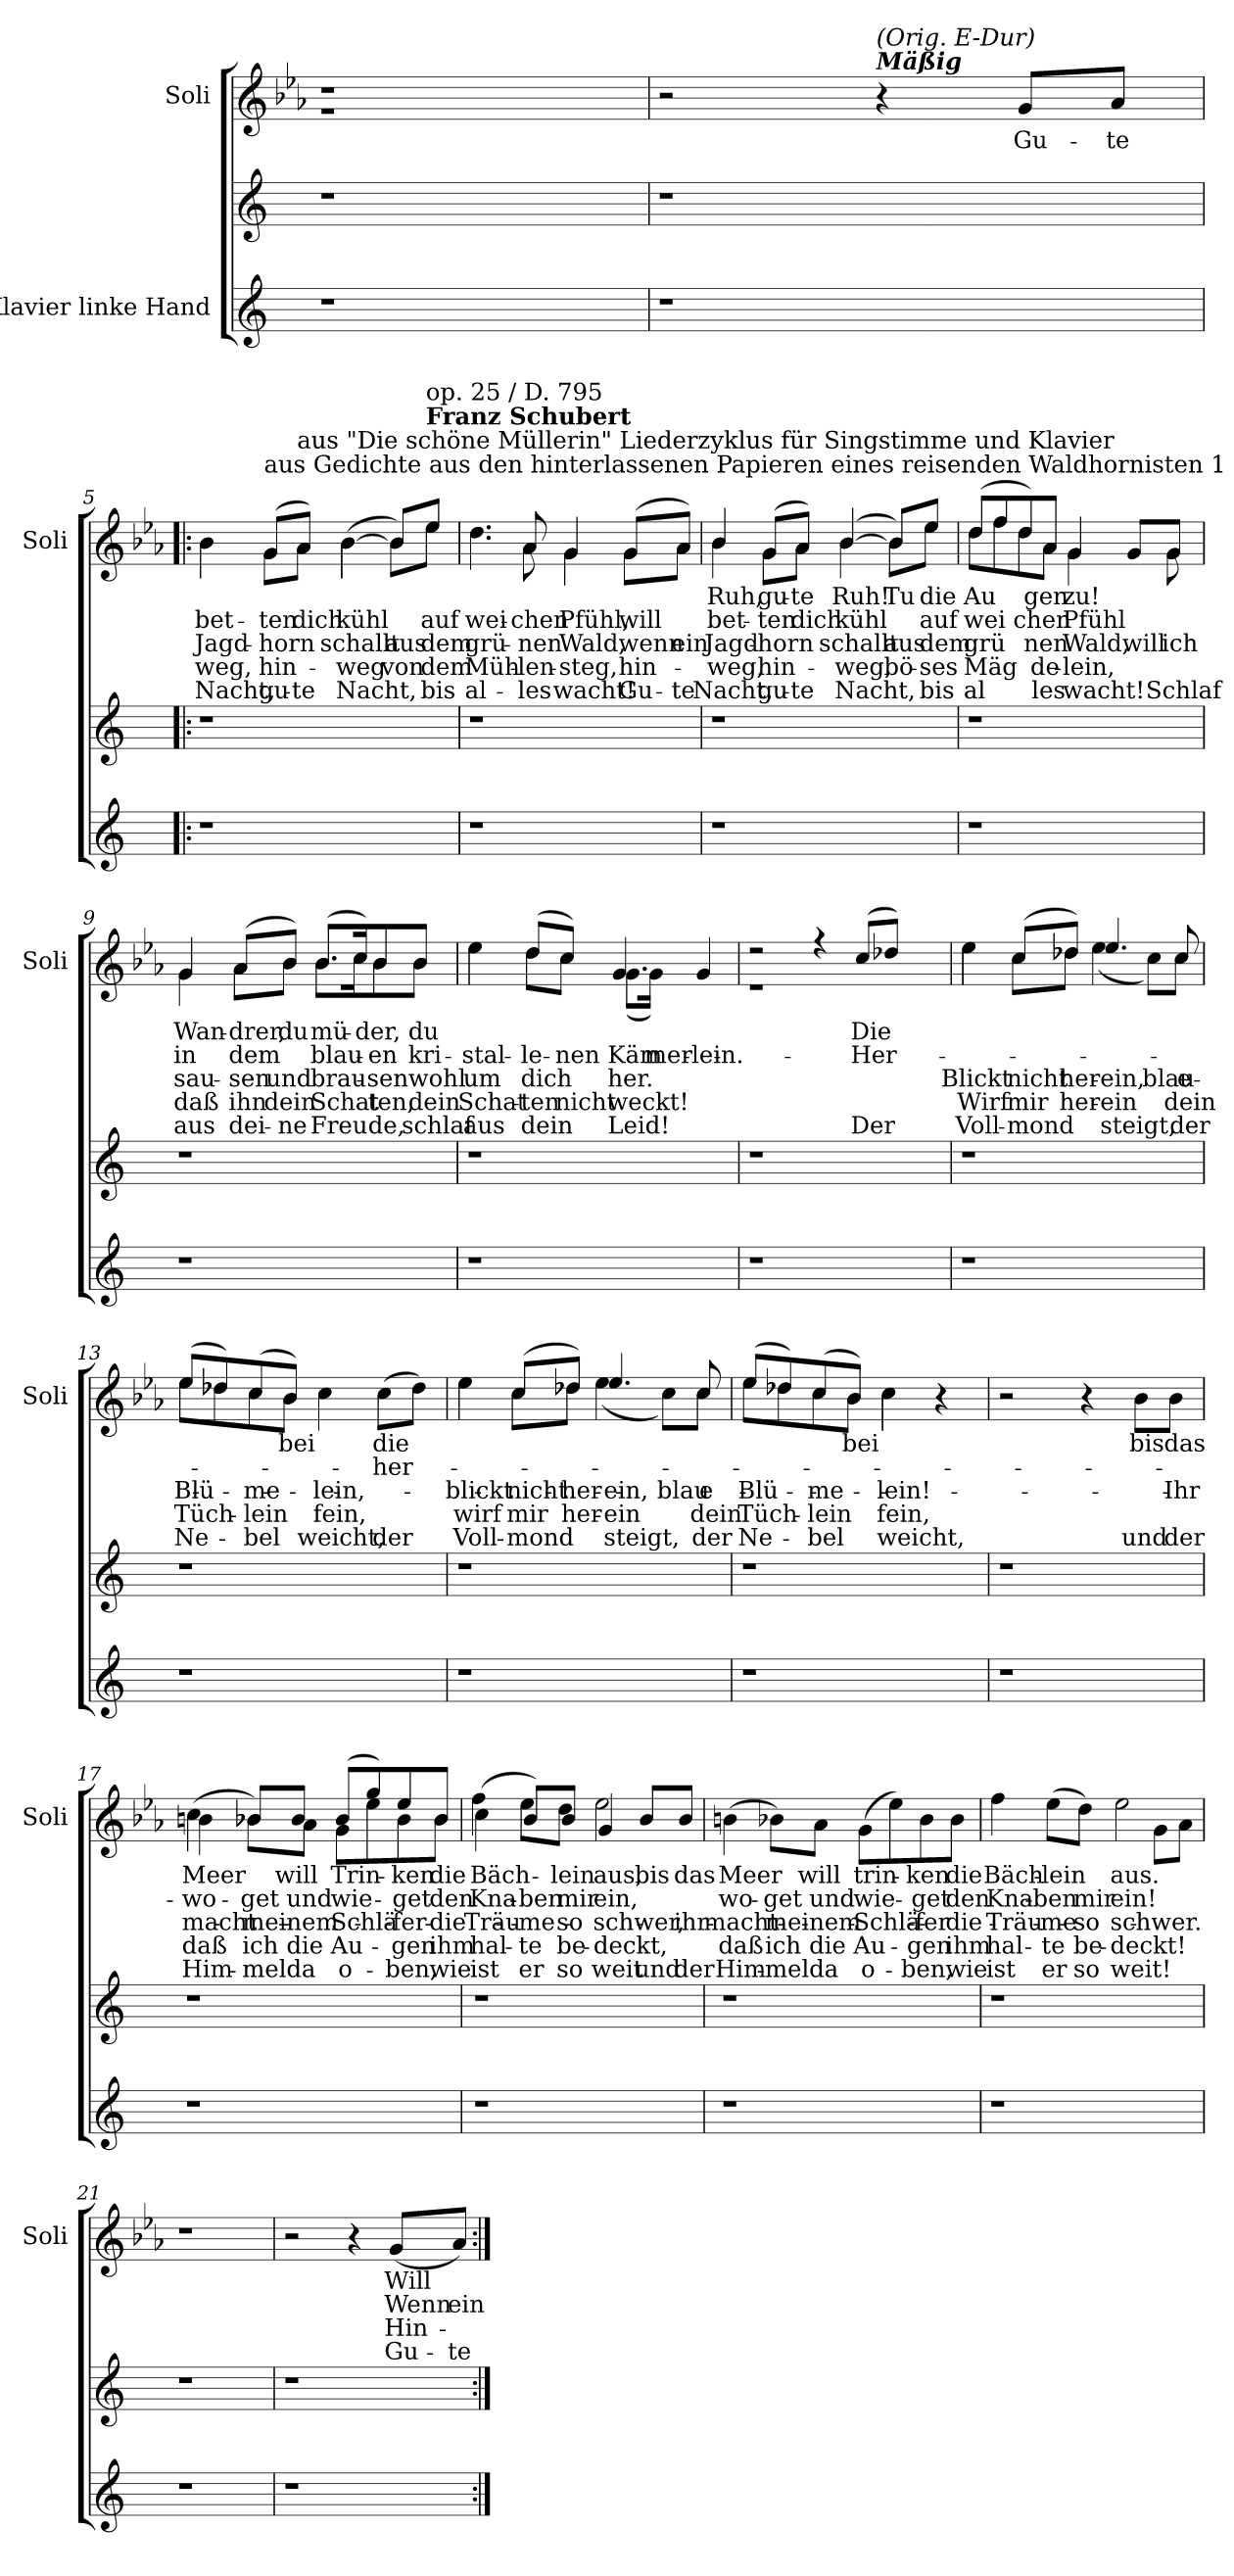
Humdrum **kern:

**kern	**kern	**kern	**text	**text	**text	**text	**text
*part2	*part2	*part1	*part1	*part1	*part1	*part1	*part1
*staff3	*staff2	*staff1	*staff1	*staff1	*staff1	*staff1	*staff1
*I"Klavier linke Hand	*	*I"Soli	*	*	*	*	*
*	*	*I'Soli	*	*	*	*	*
*clefG2	*clefG2	*clefG2	*	*	*	*	*
*k[]	*k[]	*k[b-e-a-]	*	*	*	*	*
=1	=1	=1	=1	=1	=1	=1	=1
*	*	*^	*	*	*	*	*
1r	1r	1r	1r	.	.	.	.	.
=2	=2	=2	=2	=2	=2	=2	=2	=2
1r	1r	1r	1r	.	.	.	.	.
=3	=3	=3	=3	=3	=3	=3	=3	=3
1r	1r	1r	1r	.	.	.	.	.
*	*	*v	*v	*	*	*	*	*
=4	=4	=4	=4	=4	=4	=4	=4
1r	1r	2r	.	.	.	.	.
!	!	!LO:TX:a:Bi:t=Mäßig	!	!	!	!	!
!	!	!LO:TX:a:i:t=(Orig. E-Dur)	!	!	!	!	!
.	.	4r	.	.	.	.	.
!	!	!	!LO:LY:b	!	!	!	!
.	.	8g/L	Gu-	.	.	.	.
!	!	!	!LO:LY:b	!	!	!	!
.	.	8a-/J	te	.	.	.	.
=5!|:	=5!|:	=5!|:	=5!|:	=5!|:	=5!|:	=5!|:	=5!|:
!	!	!LO:TX:a:B:t=Wilhelm Müller (1794-1827)	!	!	!	!	!
!	!	!LO:TX:a:t=20. Des Baches-Wiegenlied	!	!	!	!	!
!	!	!	!LO:LY:b	!	!	!	!
*	*	*^	*	*	*	*	*
!	!	!	!	!	!LO:LY:b	!LO:LY:b	!LO:LY:b	!LO:LY:b
1r	1r	4b-\	4b-\	.	bet-	Jagd-	weg,	Nacht,
!	!	!LO:TX:a:t=aus Gedichte aus den hinterlassenen Papieren eines reisenden Waldhornisten 1	!	!	!	!	!	!
!	!	!	!	!LO:LY:b	!	!	!	!
!	!	!	!	!	!LO:LY:b	!LO:LY:b	!LO:LY:b	!LO:LY:b
.	.	(8g/L	8g\L	.	ten	horn	hin-	gu-
!	!	!LO:TX:a:t=aus "Die schöne Müllerin" Liederzyklus für Singstimme und Klavier	!	!	!	!	!	!
!	!	!	!	!LO:LY:b	!	!	!	!
!	!	!	!	!	!LO:LY:b	!	!	!LO:LY:b
.	.	8a-/J)	8a-\J	.	dich	.	.	te
!	!	!	!	!LO:LY:b	!	!	!	!
!	!	!	!	!	!LO:LY:b	!LO:LY:b	!LO:LY:b	!LO:LY:b
.	.	([4b-\	4b-\	.	kühl	schallt	weg	Nacht,
!	!	!	!	!LO:LY:b	!	!	!	!
!	!	!	!	!	!	!LO:LY:b	!LO:LY:b	!
.	.	8b-/L])	8b-\L	.	.	aus	von	.
!	!	!LO:TX:a:B:t=Franz Schubert	!	!	!	!	!	!
!	!	!LO:TX:a:t=op. 25 / D. 795	!	!	!	!	!	!
!	!	!	!	!LO:LY:b	!	!	!	!
!	!	!	!	!	!LO:LY:b	!LO:LY:b	!LO:LY:b	!LO:LY:b
.	.	8ee-/J	8ee-\J	.	auf	dem	dem	bis
!!LO:LB:g=z	!!
=6	=6	=6	=6	=6	=6	=6	=6	=6
!	!	!	!	!LO:LY:b	!	!	!	!
!	!	!	!	!	!LO:LY:b	!LO:LY:b	!LO:LY:b	!LO:LY:b
1r	1r	4.dd\	4.dd\	.	wei-	grü-	Müh-	al-
!	!	!	!	!LO:LY:b	!	!	!	!
!	!	!	!	!	!LO:LY:b	!LO:LY:b	!LO:LY:b	!LO:LY:b
.	.	8a-/	8a-\	.	chen	nen	len-	les
!	!	!	!	!LO:LY:b	!	!	!	!
!	!	!	!	!	!LO:LY:b	!LO:LY:b	!LO:LY:b	!LO:LY:b
.	.	4g/	4g\	.	Pfühl,	Wald,	steg,	wacht!
!	!	!	!	!LO:LY:b	!	!	!	!
!	!	!	!	!	!LO:LY:b	!LO:LY:b	!LO:LY:b	!LO:LY:b
.	.	(8g/L	8g\L	.	will	wenn	hin-	Gu-
!	!	!	!	!LO:LY:b	!	!	!	!
!	!	!	!	!	!	!LO:LY:b	!	!LO:LY:b
.	.	8a-/J)	8a-\J	.	.	ein	.	te
!!LO:PB:g=z	!!
=7	=7	=7	=7	=7	=7	=7	=7	=7
!	!	!	!	!LO:LY:b	!LO:LY:b	!LO:LY:b	!LO:LY:b	!LO:LY:b
1r	1r	4b-/	4b-\	Ruh,	bet-	Jagd-	weg,	Nacht,
!	!	!	!	!LO:LY:b	!LO:LY:b	!LO:LY:b	!LO:LY:b	!LO:LY:b
.	.	(8g/L	8g\L	gu-	ten	horn	hin-	gu-
!	!	!	!	!LO:LY:b	!LO:LY:b	!	!	!LO:LY:b
.	.	8a-/J)	8a-\J	te	dich	.	.	te
!	!	!	!	!LO:LY:b	!LO:LY:b	!LO:LY:b	!LO:LY:b	!LO:LY:b
.	.	([4b-/	4b-\	Ruh!	kühl	schallt	weg,	Nacht,
!	!	!	!	!LO:LY:b	!	!LO:LY:b	!LO:LY:b	!
.	.	8b-/L])	8b-\L	Tu	.	aus	bö-	.
!	!	!	!	!LO:LY:b	!LO:LY:b	!LO:LY:b	!LO:LY:b	!LO:LY:b
.	.	8ee-/J	8ee-\J	die	auf	dem	ses	bis
=8	=8	=8	=8	=8	=8	=8	=8	=8
!	!	!	!	!LO:LY:b	!LO:LY:b	!LO:LY:b	!LO:LY:b	!LO:LY:b
1r	1r	(8dd/L	8dd\L	Au	wei	grü	Mäg	al
.	.	8ff/	8ff\	.	.	.	.	.
!	!	!	!	!	!LO:LY:b	!	!	!
.	.	8dd/)	8dd\	.	chen	.	.	.
!	!	!	!	!LO:LY:b	!	!LO:LY:b	!LO:LY:b	!LO:LY:b
.	.	8a-/J	8a-\J	gen	.	nen	de-	les
!	!	!	!	!LO:LY:b	!LO:LY:b	!LO:LY:b	!LO:LY:b	!LO:LY:b
.	.	4g/	4g\	zu!	Pfühl	Wald,	lein,	wacht!
!	!	!	!	!	!	!LO:LY:b	!	!
.	.	8g/L	8ryy	.	.	will	.	.
!	!	!	!	!	!	!LO:LY:b	!	!LO:LY:b
.	.	8g/J	8g\	.	.	ich	.	Schlaf
!!LO:LB:g=z	!!
=9	=9	=9	=9	=9	=9	=9	=9	=9
!	!	!	!	!LO:LY:b	!LO:LY:b	!LO:LY:b	!LO:LY:b	!LO:LY:b
1r	1r	4g/	4g\	Wan-	in	sau-	daß	aus
!	!	!	!	!LO:LY:b	!LO:LY:b	!LO:LY:b	!LO:LY:b	!LO:LY:b
.	.	(8a-/L	8a-\L	drer,	dem	sen	ihn	dei-
!	!	!	!	!LO:LY:b	!	!LO:LY:b	!LO:LY:b	!LO:LY:b
.	.	8b-/J)	8b-\J	du	.	und	dein	ne
!	!	!	!	!LO:LY:b	!LO:LY:b	!LO:LY:b	!LO:LY:b	!LO:LY:b
.	.	(8.b-/L	8.b-\L	mü-	blau-	brau-	Schat	Freu
.	.	16cc/K)	16cc\K	.	.	.	.	.
!	!	!	!	!LO:LY:b	!LO:LY:b	!LO:LY:b	!LO:LY:b	!LO:LY:b
.	.	8b-/	8b-\	der,	en	sen	ten,	de,
!	!	!	!	!LO:LY:b	!LO:LY:b	!LO:LY:b	!LO:LY:b	!LO:LY:b
.	.	8b-/J	8b-\J	du	kri-	wohl	dein	schlaf
=10	=10	=10	=10	=10	=10	=10	=10	=10
!	!	!	!	!LO:LY:b	!	!	!LO:LY:b	!LO:LY:b
!	!	!	!	!	!LO:LY:b	!LO:LY:b	!	!
1r	1r	4ee-\	4ee-\	.	stal-	um	Schat-	aus
!	!	!	!	!LO:LY:b	!	!	!LO:LY:b	!LO:LY:b
!	!	!	!	!	!LO:LY:b	!LO:LY:b	!	!
.	.	(8dd/L	8dd\L	.	le-	dich	ten	dein
!	!	!	!	!	!	!	!LO:LY:b	!
!	!	!	!	!	!LO:LY:b	!	!	!
.	.	8cc/J)	8cc\J	.	nen	.	nicht	.
!	!	!	!	!LO:LY:b	!	!	!LO:LY:b	!LO:LY:b
!	!	!	!	!	!LO:LY:b	!LO:LY:b	!	!
.	.	4g/	(8.g\L	.	Käm-	her.	weckt!	Leid!
!	!	!	!	!	!LO:LY:b	!	!	!
.	.	.	16g\Jk)	.	mer-	.	.	.
!	!	!	!	!	!LO:LY:b	!	!	!
.	.	4ryy	4g/	.	lein.	.	.	.
!!LO:LB:g=z	!!
=11	=11	=11	=11	=11	=11	=11	=11	=11
1r	1r	2r	1r	.	.	.	.	.
.	.	4r	.	.	.	.	.	.
!	!	!	!	!LO:LY:b	!LO:LY:b	!	!	!LO:LY:b
.	.	(8cc/L	.	Die	Her-	.	.	Der
.	.	8dd-X/J)	.	.	.	.	.	.
=12	=12	=12	=12	=12	=12	=12	=12	=12
!	!	!	!	!LO:LY:b	!LO:LY:b	!	!LO:LY:b	!LO:LY:b
!	!	!	!	!	!	!LO:LY:b	!	!
1r	1r	4ee-\	4ee-\	.	.	Blickt	Wirf	Voll-
!	!	!	!	!LO:LY:b	!LO:LY:b	!	!LO:LY:b	!LO:LY:b
!	!	!	!	!	!	!LO:LY:b	!	!
.	.	(8cc/L	8cc\L	.	.	nicht	mir	mond
!	!	!	!	!	!	!	!LO:LY:b	!
!	!	!	!	!	!	!LO:LY:b	!	!
.	.	8dd-X/J)	8dd-\J	.	.	her-	her-	.
!	!	!	!	!LO:LY:b	!LO:LY:b	!	!LO:LY:b	!LO:LY:b
!	!	!	!	!	!	!LO:LY:b	!	!
.	.	4.ee-/	(4ee-\	.	.	ein,	ein	steigt,
!	!	!	!	!	!	!LO:LY:b	!	!
.	.	.	8cc\L)	.	.	blau-	.	.
!	!	!	!	!LO:LY:b	!LO:LY:b	!	!LO:LY:b	!LO:LY:b
!	!	!	!	!	!	!LO:LY:b	!	!
.	.	8cc/	8cc\J	.	.	e	dein	der
=13	=13	=13	=13	=13	=13	=13	=13	=13
!	!	!	!	!LO:LY:b	!LO:LY:b	!	!LO:LY:b	!LO:LY:b
!	!	!	!	!	!	!LO:LY:b	!	!
1r	1r	(8ee-/L	8ee-\L	.	.	Blü-	Tüch-	Ne-
.	.	8dd-X/)	8dd-\	.	.	.	.	.
!	!	!	!	!LO:LY:b	!LO:LY:b	!	!LO:LY:b	!LO:LY:b
!	!	!	!	!	!	!LO:LY:b	!	!
.	.	(8cc/	8cc\	.	.	me-	lein	bel
!	!	!	!	!LO:LY:b	!	!	!	!
.	.	8b-/J)	8b-\J	bei	.	.	.	.
!	!	!	!	!LO:LY:b	!LO:LY:b	!	!LO:LY:b	!LO:LY:b
!	!	!	!	!	!	!LO:LY:b	!	!
.	.	4cc\	4cc\	.	.	lein,	fein,	weicht,
!	!	!	!	!LO:LY:b	!LO:LY:b	!	!	!LO:LY:b
.	.	(8cc\L	4ryy	die	her-	.	.	der
.	.	8dd-\J)	.	.	.	.	.	.
!!LO:PB:g=z	!!
=14	=14	=14	=14	=14	=14	=14	=14	=14
!	!	!	!	!LO:LY:b	!LO:LY:b	!	!LO:LY:b	!LO:LY:b
!	!	!	!	!	!	!LO:LY:b	!	!
1r	1r	4ee-\	4ee-\	.	.	blickt	wirf	Voll-
!	!	!	!	!LO:LY:b	!LO:LY:b	!	!LO:LY:b	!LO:LY:b
!	!	!	!	!	!	!LO:LY:b	!	!
.	.	(8cc/L	8cc\L	.	.	nicht	mir	mond
!	!	!	!	!	!	!	!LO:LY:b	!
!	!	!	!	!	!	!LO:LY:b	!	!
.	.	8dd-X/J)	8dd-\J	.	.	her-	her-	.
!	!	!	!	!LO:LY:b	!LO:LY:b	!	!LO:LY:b	!LO:LY:b
!	!	!	!	!	!	!LO:LY:b	!	!
.	.	4.ee-/	(4ee-\	.	.	ein,	ein	steigt,
!	!	!	!	!	!	!LO:LY:b	!	!
.	.	.	8cc\L)	.	.	blau-	.	.
!	!	!	!	!LO:LY:b	!LO:LY:b	!	!LO:LY:b	!LO:LY:b
!	!	!	!	!	!	!LO:LY:b	!	!
.	.	8cc/	8cc\J	.	.	e	dein	der
=15	=15	=15	=15	=15	=15	=15	=15	=15
!	!	!	!	!LO:LY:b	!LO:LY:b	!	!LO:LY:b	!LO:LY:b
!	!	!	!	!	!	!LO:LY:b	!	!
1r	1r	(8ee-/L	8ee-\L	.	.	Blü-	Tüch-	Ne-
.	.	8dd-X/)	8dd-\	.	.	.	.	.
!	!	!	!	!LO:LY:b	!LO:LY:b	!	!LO:LY:b	!LO:LY:b
!	!	!	!	!	!	!LO:LY:b	!	!
.	.	(8cc/	8cc\	.	.	me-	lein	bel
!	!	!	!	!LO:LY:b	!	!	!	!
.	.	8b-/J)	8b-\J	bei	.	.	.	.
!	!	!	!	!LO:LY:b	!LO:LY:b	!	!LO:LY:b	!LO:LY:b
!	!	!	!	!	!	!LO:LY:b	!	!
.	.	4cc\	4cc\	.	.	lein!	fein,	weicht,
.	.	4r	4ryy	.	.	.	.	.
*	*	*v	*v	*	*	*	*	*
=16	=16	=16	=16	=16	=16	=16	=16
1r	1r	2r	.	.	.	.	.
.	.	4r	.	.	.	.	.
!	!	!	!LO:LY:b	!	!	!	!LO:LY:b
.	.	8b-\L	bis	.	.	.	und
!	!	!	!LO:LY:b	!	!LO:LY:b	!	!LO:LY:b
.	.	8b-\J	das	.	Ihr	.	der
!!LO:LB:g=z
=17	=17	=17	=17	=17	=17	=17	=17
!	!	!	!LO:LY:b	!LO:LY:b	!LO:LY:b	!LO:LY:b	!LO:LY:b
*	*	*^	*	*	*	*	*
1r	1r	(4cc\	4bn\	Meer	wo-	macht	daß	Him-
!	!	!	!	!	!LO:LY:b	!LO:LY:b	!LO:LY:b	!LO:LY:b
.	.	8b-X/L)	8b-\L	.	get	mei-	ich	mel
!	!	!	!	!LO:LY:b	!LO:LY:b	!LO:LY:b	!LO:LY:b	!LO:LY:b
.	.	8b-/J	8a-\J	will	und	nem	die	da
!	!	!	!	!LO:LY:b	!LO:LY:b	!LO:LY:b	!LO:LY:b	!LO:LY:b
.	.	(8b-/L	8g\L	Trin-	wie-	Schlä-	Au-	o-
.	.	8gg/)	8ee-\	.	.	.	.	.
!	!	!	!	!LO:LY:b	!LO:LY:b	!LO:LY:b	!LO:LY:b	!LO:LY:b
.	.	8ee-/	8b-\	ken	get	fer	gen	ben,
!	!	!	!	!LO:LY:b	!LO:LY:b	!LO:LY:b	!LO:LY:b	!LO:LY:b
.	.	8b-/J	8b-\J	die	den	die	ihm	wie
=18	=18	=18	=18	=18	=18	=18	=18	=18
!	!	!	!	!LO:LY:b	!LO:LY:b	!LO:LY:b	!LO:LY:b	!LO:LY:b
1r	1r	(4cc\	4ff\	Bäch-	Kna-	Träu-	hal-	ist
!	!	!	!	!	!LO:LY:b	!LO:LY:b	!LO:LY:b	!LO:LY:b
.	.	8b-/L)	8ee-\L	.	ben	me	te	er
!	!	!	!	!LO:LY:b	!LO:LY:b	!LO:LY:b	!LO:LY:b	!LO:LY:b
.	.	8b-/J	8dd\J	lein	mir	so	be-	so
!	!	!	!	!LO:LY:b	!LO:LY:b	!LO:LY:b	!LO:LY:b	!LO:LY:b
.	.	4g/	2ee-\	aus,	ein,	schwer,	deckt,	weit
!	!	!	!	!LO:LY:b	!	!	!	!LO:LY:b
.	.	8b-/L	.	bis	.	.	.	und
!	!	!	!	!LO:LY:b	!	!LO:LY:b	!	!LO:LY:b
.	.	8b-/J	.	das	.	ihr	.	der
*	*	*v	*v	*	*	*	*	*
!!LO:LB:g=z
=19	=19	=19	=19	=19	=19	=19	=19
!	!	!	!LO:LY:b	!LO:LY:b	!LO:LY:b	!LO:LY:b	!LO:LY:b
1r	1r	(4bn\	Meer	wo-	macht	daß	Him-
!	!	!	!	!LO:LY:b	!LO:LY:b	!LO:LY:b	!LO:LY:b
.	.	8b-X\L)	.	get	mei-	ich	mel
!	!	!	!LO:LY:b	!LO:LY:b	!LO:LY:b	!LO:LY:b	!LO:LY:b
.	.	8a-\J	will	und	nem	die	da
!	!	!	!LO:LY:b	!LO:LY:b	!LO:LY:b	!LO:LY:b	!LO:LY:b
.	.	(8g\L	trin-	wie-	Schlä-	Au-	o-
.	.	8ee-\)	.	.	.	.	.
!	!	!	!LO:LY:b	!LO:LY:b	!LO:LY:b	!LO:LY:b	!LO:LY:b
.	.	8b-\	ken	get	fer	gen	ben,
!	!	!	!LO:LY:b	!LO:LY:b	!LO:LY:b	!LO:LY:b	!LO:LY:b
.	.	8b-\J	die	den	die	ihm	wie
=20	=20	=20	=20	=20	=20	=20	=20
!	!	!	!LO:LY:b	!LO:LY:b	!LO:LY:b	!LO:LY:b	!LO:LY:b
*	*	*^	*	*	*	*	*
1r	1r	4ff\	2.ryy	Bäch-	Kna-	Träu-	hal-	ist
!	!	!	!	!LO:LY:b	!LO:LY:b	!LO:LY:b	!LO:LY:b	!LO:LY:b
.	.	(8ee-\L	.	lein	ben	me	te	er
!	!	!	!	!	!LO:LY:b	!LO:LY:b	!LO:LY:b	!LO:LY:b
.	.	8dd\J)	.	.	mir	so	be-	so
!	!	!	!	!LO:LY:b	!LO:LY:b	!LO:LY:b	!LO:LY:b	!LO:LY:b
.	.	2ee-\	.	aus.	ein!	schwer.	deckt!	weit!
.	.	.	8g\L	.	.	.	.	.
.	.	.	8a-\J	.	.	.	.	.
*	*	*v	*v	*	*	*	*	*
=21	=21	=21	=21	=21	=21	=21	=21
1r	1r	1r	.	.	.	.	.
=22	=22	=22	=22	=22	=22	=22	=22
1r	1r	2r	.	.	.	.	.
.	.	4r	.	.	.	.	.
!	!	!	!LO:LY:b	!LO:LY:b	!LO:LY:b	!LO:LY:b	!
.	.	(8g/L	Will	Wenn	Hin-	Gu-	.
!	!	!	!	!LO:LY:b	!	!LO:LY:b	!
.	.	8a-/J)	.	ein	.	te	.
=:|!	=:|!	=:|!	=:|!	=:|!	=:|!	=:|!	=:|!
*-	*-	*-	*-	*-	*-	*-	*-
